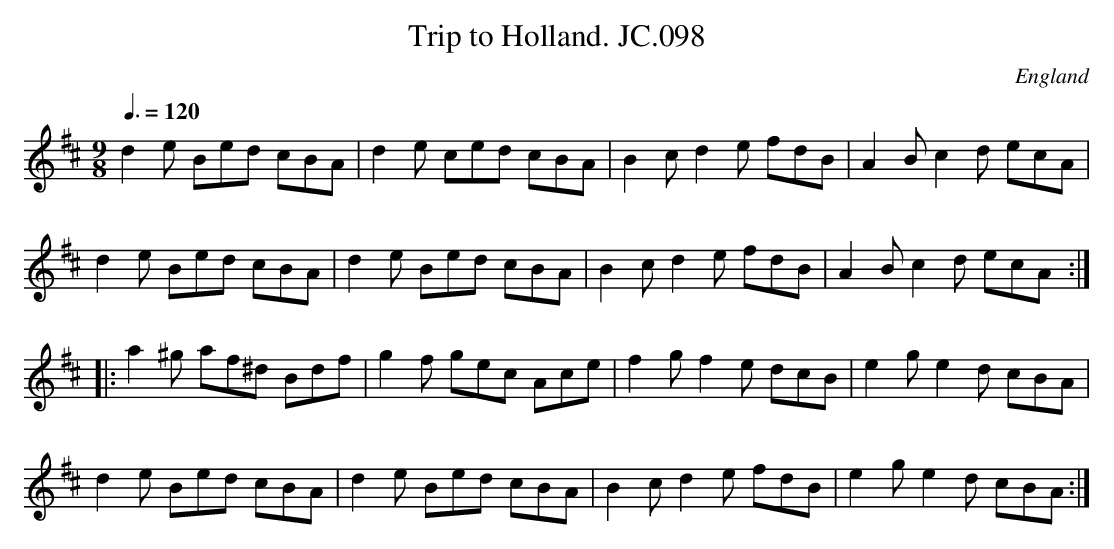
X:1
T:Trip to Holland. JC.098
O:England
M:9/8
L:1/8
Q:3/8=120
K:D major
d2e Bed cBA|d2e ced cBA|\
B2c d2e fdB|A2B c2d ecA|!
d2e Bed cBA|d2e Bed cBA|\
B2c d2e fdB|A2B c2d ecA:|!
|:a2^g af^d Bdf|g2f gec Ace|\
f2g f2e dcB|e2g e2d cBA|!
d2e Bed cBA|d2e Bed cBA|\
B2c d2e fdB|e2g e2d cBA:|
